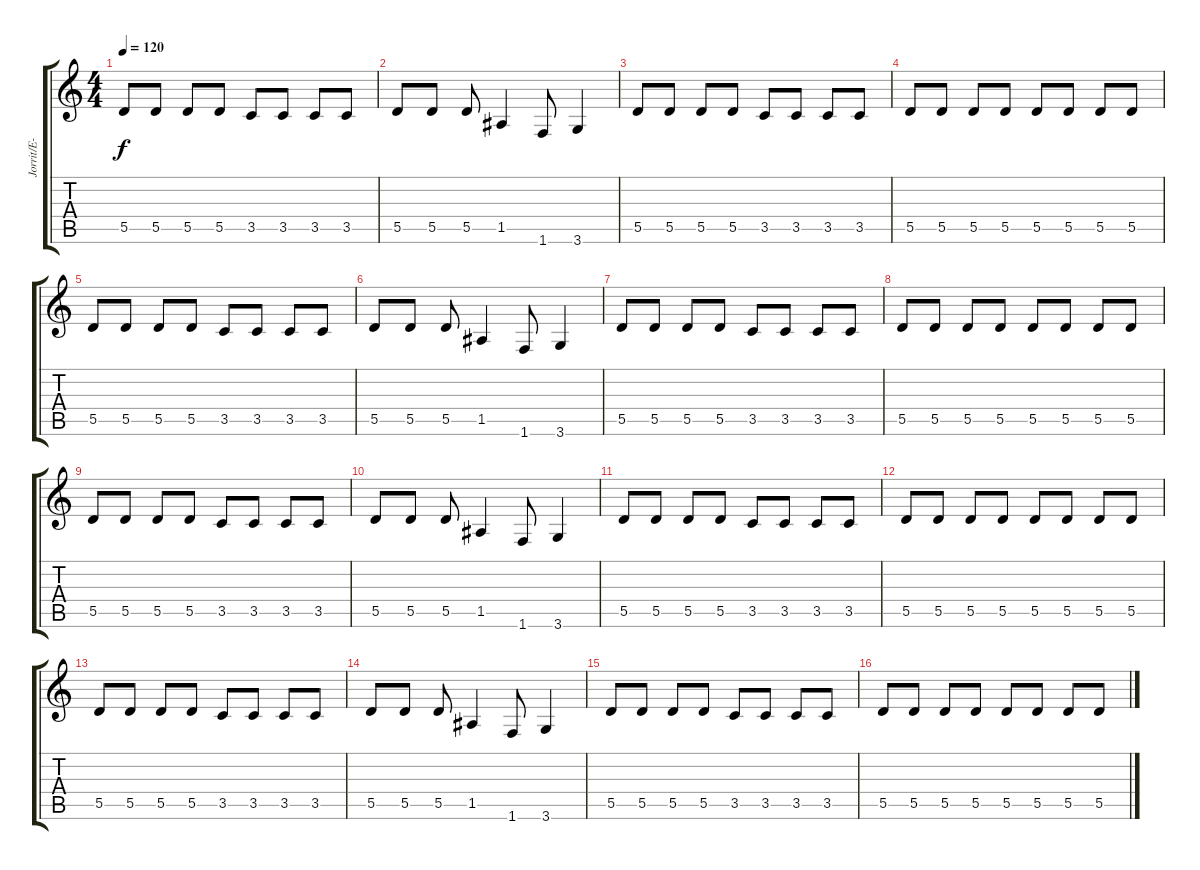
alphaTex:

\track ("Jorrit/E- Bass" "Jorrit/E- ") {instrument electricbassfinger}
\staff {score tabs}
\tuning (E4 B3 G3 D3 A2 E2) {hide}
\ts (4 4)
\tempo 120
\clef g2
\ks c
5.5.8{dy f instrument electricbassfinger} 5.5.8 5.5.8 5.5.8 3.5.8 3.5.8 3.5.8 3.5.8 |
5.5.8 5.5.8 5.5.8 1.5.4 1.6.8 3.6.4 |
5.5.8 5.5.8 5.5.8 5.5.8 3.5.8 3.5.8 3.5.8 3.5.8 |
5.5.8 5.5.8 5.5.8 5.5.8 5.5.8 5.5.8 5.5.8 5.5.8 |
5.5.8 5.5.8 5.5.8 5.5.8 3.5.8 3.5.8 3.5.8 3.5.8 |
5.5.8 5.5.8 5.5.8 1.5.4 1.6.8 3.6.4 |
5.5.8 5.5.8 5.5.8 5.5.8 3.5.8 3.5.8 3.5.8 3.5.8 |
5.5.8 5.5.8 5.5.8 5.5.8 5.5.8 5.5.8 5.5.8 5.5.8 |
5.5.8 5.5.8 5.5.8 5.5.8 3.5.8 3.5.8 3.5.8 3.5.8 |
5.5.8 5.5.8 5.5.8 1.5.4 1.6.8 3.6.4 |
5.5.8 5.5.8 5.5.8 5.5.8 3.5.8 3.5.8 3.5.8 3.5.8 |
5.5.8 5.5.8 5.5.8 5.5.8 5.5.8 5.5.8 5.5.8 5.5.8 |
5.5.8 5.5.8 5.5.8 5.5.8 3.5.8 3.5.8 3.5.8 3.5.8 |
5.5.8 5.5.8 5.5.8 1.5.4 1.6.8 3.6.4 |
5.5.8 5.5.8 5.5.8 5.5.8 3.5.8 3.5.8 3.5.8 3.5.8 |
5.5.8 5.5.8 5.5.8 5.5.8 5.5.8 5.5.8 5.5.8 5.5.8
